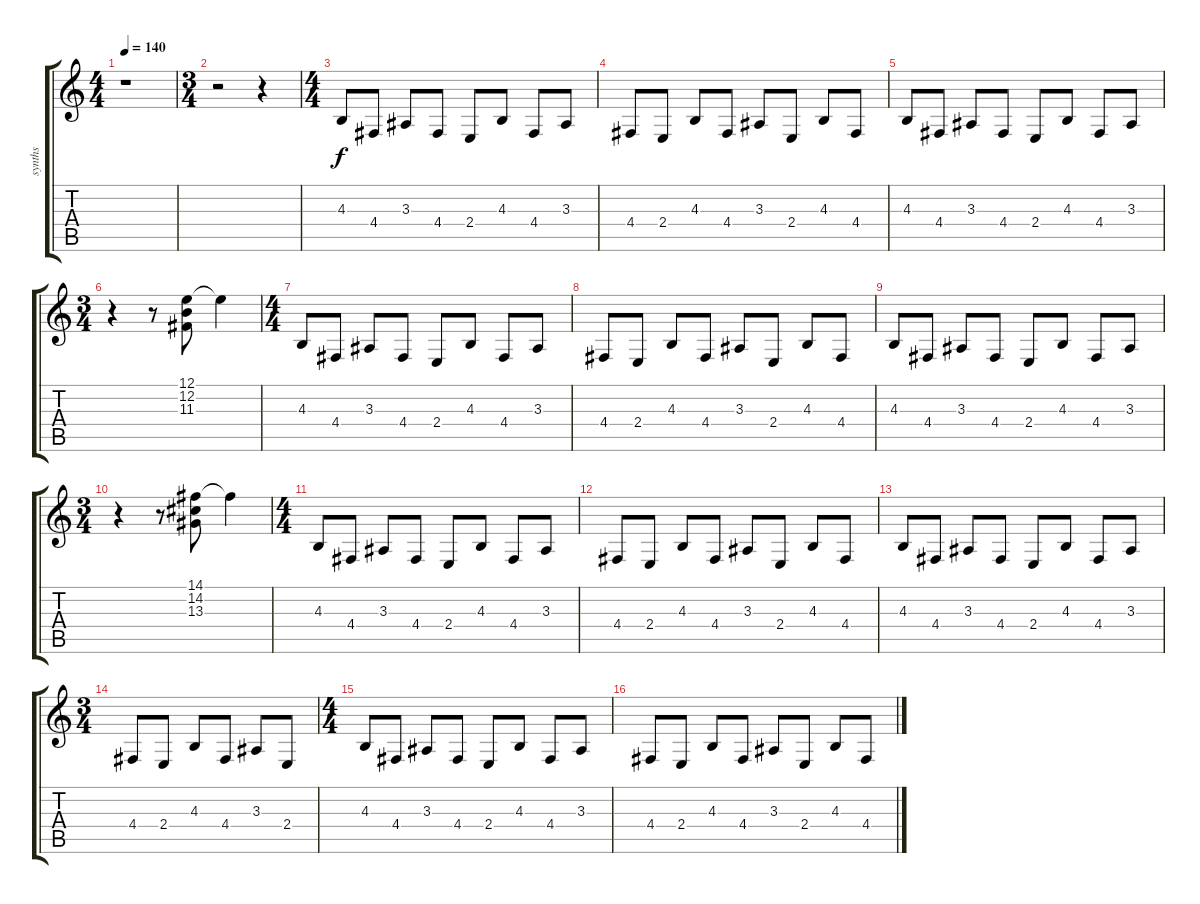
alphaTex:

\track ("synths" "synths") {instrument lead5charang}
\staff {score tabs}
\tuning (E4 B3 G3 D3 A2 E2) {hide}
\ts (4 4)
\tempo 140
\clef g2
\ks c
r.1{dy f} |
\ts (3 4)
r.2 r.4 |
\ts (4 4)
4.3.8 4.4.8 3.3.8 4.4.8 2.4.8 4.3.8 4.4.8 3.3.8 |
4.4.8 2.4.8 4.3.8 4.4.8 3.3.8 2.4.8 4.3.8 4.4.8 |
4.3.8 4.4.8 3.3.8 4.4.8 2.4.8 4.3.8 4.4.8 3.3.8 |
\ts (3 4)
r.4 r.8 (12.1 12.2 11.3).8 12.1{t}.4 |
\ts (4 4)
4.3.8 4.4.8 3.3.8 4.4.8 2.4.8 4.3.8 4.4.8 3.3.8 |
4.4.8 2.4.8 4.3.8 4.4.8 3.3.8 2.4.8 4.3.8 4.4.8 |
4.3.8 4.4.8 3.3.8 4.4.8 2.4.8 4.3.8 4.4.8 3.3.8 |
\ts (3 4)
r.4 r.8 (14.1 14.2 13.3).8 14.1{t}.4 |
\ts (4 4)
4.3.8 4.4.8 3.3.8 4.4.8 2.4.8 4.3.8 4.4.8 3.3.8 |
4.4.8 2.4.8 4.3.8 4.4.8 3.3.8 2.4.8 4.3.8 4.4.8 |
4.3.8 4.4.8 3.3.8 4.4.8 2.4.8 4.3.8 4.4.8 3.3.8 |
\ts (3 4)
4.4.8 2.4.8 4.3.8 4.4.8 3.3.8 2.4.8 |
\ts (4 4)
4.3.8 4.4.8 3.3.8 4.4.8 2.4.8 4.3.8 4.4.8 3.3.8 |
4.4.8 2.4.8 4.3.8 4.4.8 3.3.8 2.4.8 4.3.8 4.4.8
